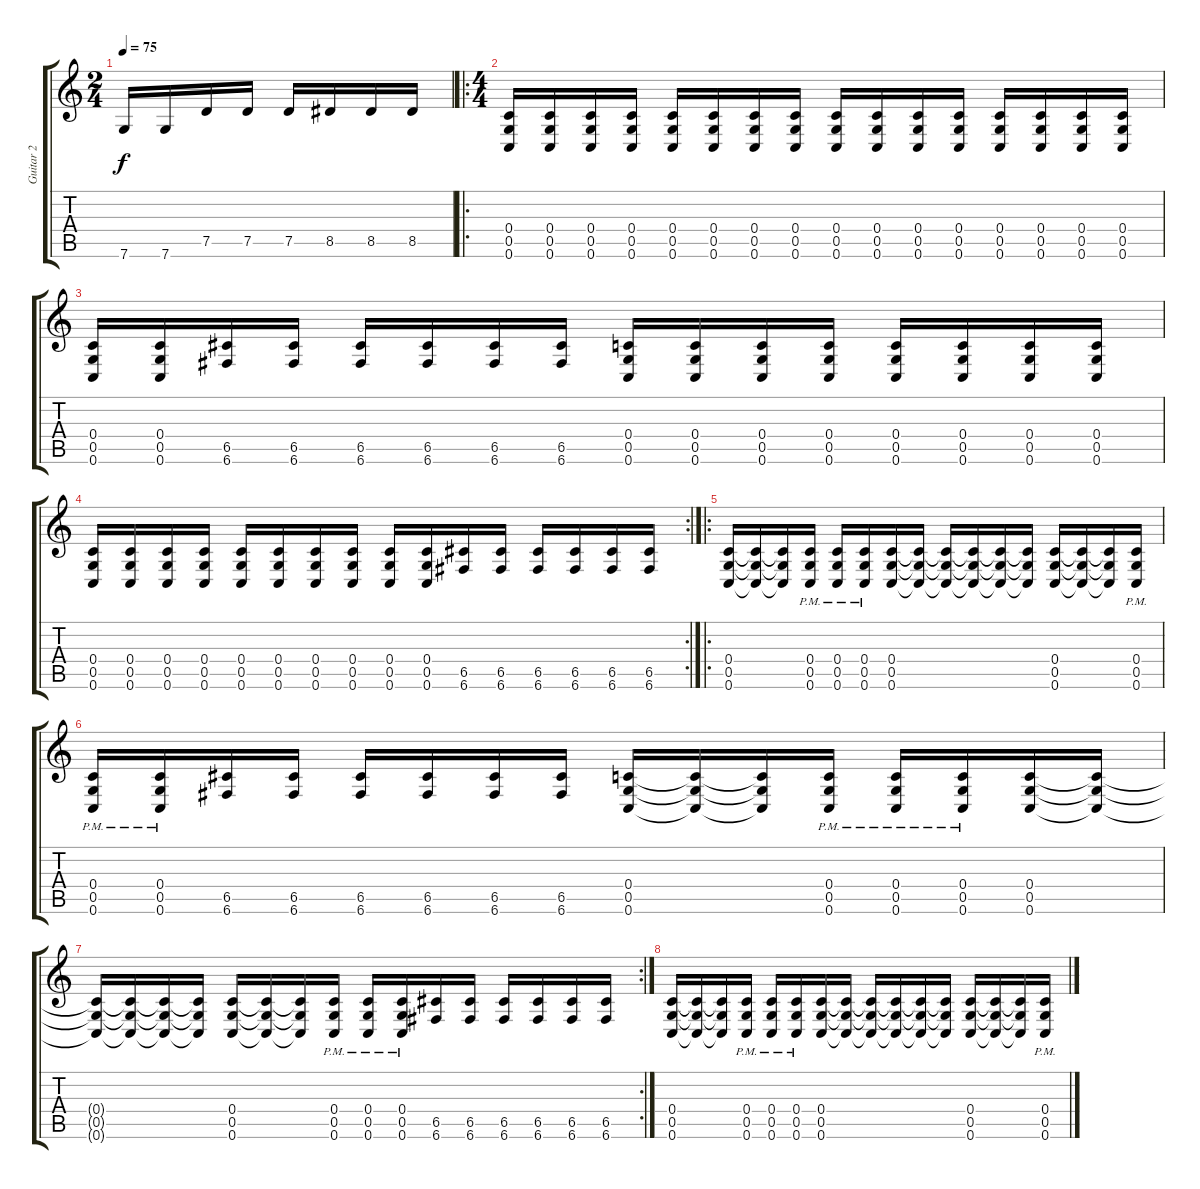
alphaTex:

\track ("Guitar 2" "Guitar 2") {instrument distortionguitar}
\staff {score tabs}
\tuning (D4 A3 F3 C3 G2 C2) {hide}
\ts (2 4)
\tempo 75
\clef g2
\ks c
7.6.16{dy f} 7.6.16 7.5.16 7.5.16 7.5.16 8.5.16 8.5.16 8.5.16 |
\ro
\ts (4 4)
(0.4 0.5 0.6).16 (0.4 0.5 0.6).16 (0.4 0.5 0.6).16 (0.4 0.5 0.6).16 (0.4 0.5 0.6).16 (0.4 0.5 0.6).16 (0.4 0.5 0.6).16 (0.4 0.5 0.6).16 (0.4 0.5 0.6).16 (0.4 0.5 0.6).16 (0.4 0.5 0.6).16 (0.4 0.5 0.6).16 (0.4 0.5 0.6).16 (0.4 0.5 0.6).16 (0.4 0.5 0.6).16 (0.4 0.5 0.6).16 |
(0.4 0.5 0.6).16 (0.4 0.5 0.6).16 (6.5 6.6).16 (6.5 6.6).16 (6.5 6.6).16 (6.5 6.6).16 (6.5 6.6).16 (6.5 6.6).16 (0.4 0.5 0.6).16 (0.4 0.5 0.6).16 (0.4 0.5 0.6).16 (0.4 0.5 0.6).16 (0.4 0.5 0.6).16 (0.4 0.5 0.6).16 (0.4 0.5 0.6).16 (0.4 0.5 0.6).16 |
\rc 2
(0.4 0.5 0.6).16 (0.4 0.5 0.6).16 (0.4 0.5 0.6).16 (0.4 0.5 0.6).16 (0.4 0.5 0.6).16 (0.4 0.5 0.6).16 (0.4 0.5 0.6).16 (0.4 0.5 0.6).16 (0.4 0.5 0.6).16 (0.4 0.5 0.6).16 (6.5 6.6).16 (6.5 6.6).16 (6.5 6.6).16 (6.5 6.6).16 (6.5 6.6).16 (6.5 6.6).16 |
\ro
(0.4 0.5 0.6).16 (0.4{t} 0.5{t} 0.6{t}).16 (0.4{t} 0.5{t} 0.6{t}).16 (0.4{pm} 0.5{pm} 0.6{pm}).16 (0.4{pm} 0.5{pm} 0.6{pm}).16 (0.4{pm} 0.5{pm} 0.6{pm}).16 (0.4 0.5 0.6).16 (0.4{t} 0.5{t} 0.6{t}).16 (0.4{t} 0.5{t} 0.6{t}).16 (0.4{t} 0.5{t} 0.6{t}).16 (0.4{t} 0.5{t} 0.6{t}).16 (0.4{t} 0.5{t} 0.6{t}).16 (0.4 0.5 0.6).16 (0.4{t} 0.5{t} 0.6{t}).16 (0.4{t} 0.5{t} 0.6{t}).16 (0.4{pm} 0.5{pm} 0.6{pm}).16 |
(0.4{pm} 0.5{pm} 0.6{pm}).16 (0.4{pm} 0.5{pm} 0.6{pm}).16 (6.5 6.6).16 (6.5 6.6).16 (6.5 6.6).16 (6.5 6.6).16 (6.5 6.6).16 (6.5 6.6).16 (0.4 0.5 0.6).16 (0.4{t} 0.5{t} 0.6{t}).16 (0.4{t} 0.5{t} 0.6{t}).16 (0.4{pm} 0.5{pm} 0.6{pm}).16 (0.4{pm} 0.5{pm} 0.6{pm}).16 (0.4{pm} 0.5{pm} 0.6{pm}).16 (0.4 0.5 0.6).16 (0.4{t} 0.5{t} 0.6{t}).16 |
\rc 2
(0.4{t} 0.5{t} 0.6{t}).16 (0.4{t} 0.5{t} 0.6{t}).16 (0.4{t} 0.5{t} 0.6{t}).16 (0.4{t} 0.5{t} 0.6{t}).16 (0.4 0.5 0.6).16 (0.4{t} 0.5{t} 0.6{t}).16 (0.4{t} 0.5{t} 0.6{t}).16 (0.4{pm} 0.5{pm} 0.6{pm}).16 (0.4{pm} 0.5{pm} 0.6{pm}).16 (0.4{pm} 0.5{pm} 0.6{pm}).16 (6.5 6.6).16 (6.5 6.6).16 (6.5 6.6).16 (6.5 6.6).16 (6.5 6.6).16 (6.5 6.6).16 |
(0.4 0.5 0.6).16 (0.4{t} 0.5{t} 0.6{t}).16 (0.4{t} 0.5{t} 0.6{t}).16 (0.4{pm} 0.5{pm} 0.6{pm}).16 (0.4{pm} 0.5{pm} 0.6{pm}).16 (0.4{pm} 0.5{pm} 0.6{pm}).16 (0.4 0.5 0.6).16 (0.4{t} 0.5{t} 0.6{t}).16 (0.4{t} 0.5{t} 0.6{t}).16 (0.4{t} 0.5{t} 0.6{t}).16 (0.4{t} 0.5{t} 0.6{t}).16 (0.4{t} 0.5{t} 0.6{t}).16 (0.4 0.5 0.6).16 (0.4{t} 0.5{t} 0.6{t}).16 (0.4{t} 0.5{t} 0.6{t}).16 (0.4{pm} 0.5{pm} 0.6{pm}).16
